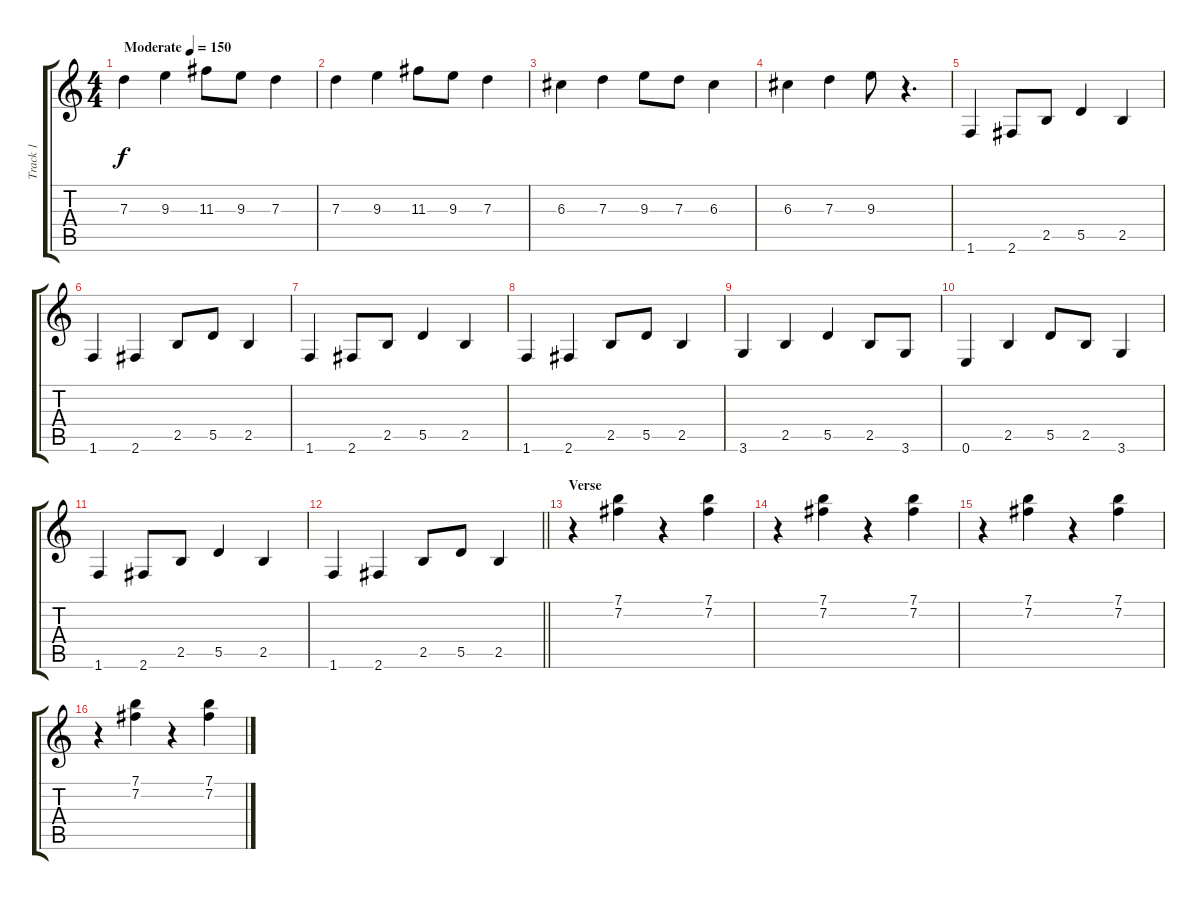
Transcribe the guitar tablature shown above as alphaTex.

\track ("Track 1" "Track 1") {instrument distortionguitar}
\staff {score tabs}
\tuning (E4 B3 G3 D3 A2 E2) {hide}
\ts (4 4)
\tempo (150 "Moderate")
\clef g2
\ks c
7.3.4{dy f instrument distortionguitar} 9.3.4 11.3.8 9.3.8 7.3.4 |
7.3.4 9.3.4 11.3.8 9.3.8 7.3.4 |
6.3.4 7.3.4 9.3.8 7.3.8 6.3.4 |
6.3.4 7.3.4 9.3.8 r.4{d} |
1.6.4 2.6.8 2.5.8 5.5.4 2.5.4 |
1.6.4 2.6.4 2.5.8 5.5.8 2.5.4 |
1.6.4 2.6.8 2.5.8 5.5.4 2.5.4 |
1.6.4 2.6.4 2.5.8 5.5.8 2.5.4 |
3.6.4 2.5.4 5.5.4 2.5.8 3.6.8 |
0.6.4 2.5.4 5.5.8 2.5.8 3.6.4 |
1.6.4 2.6.8 2.5.8 5.5.4 2.5.4 |
\barLineRight lightlight
1.6.4 2.6.4 2.5.8 5.5.8 2.5.4 |
\section ("" "Verse")
r.4 (7.1 7.2).4 r.4 (7.1 7.2).4 |
r.4 (7.1 7.2).4 r.4 (7.1 7.2).4 |
r.4 (7.1 7.2).4 r.4 (7.1 7.2).4 |
r.4 (7.1 7.2).4 r.4 (7.1 7.2).4
